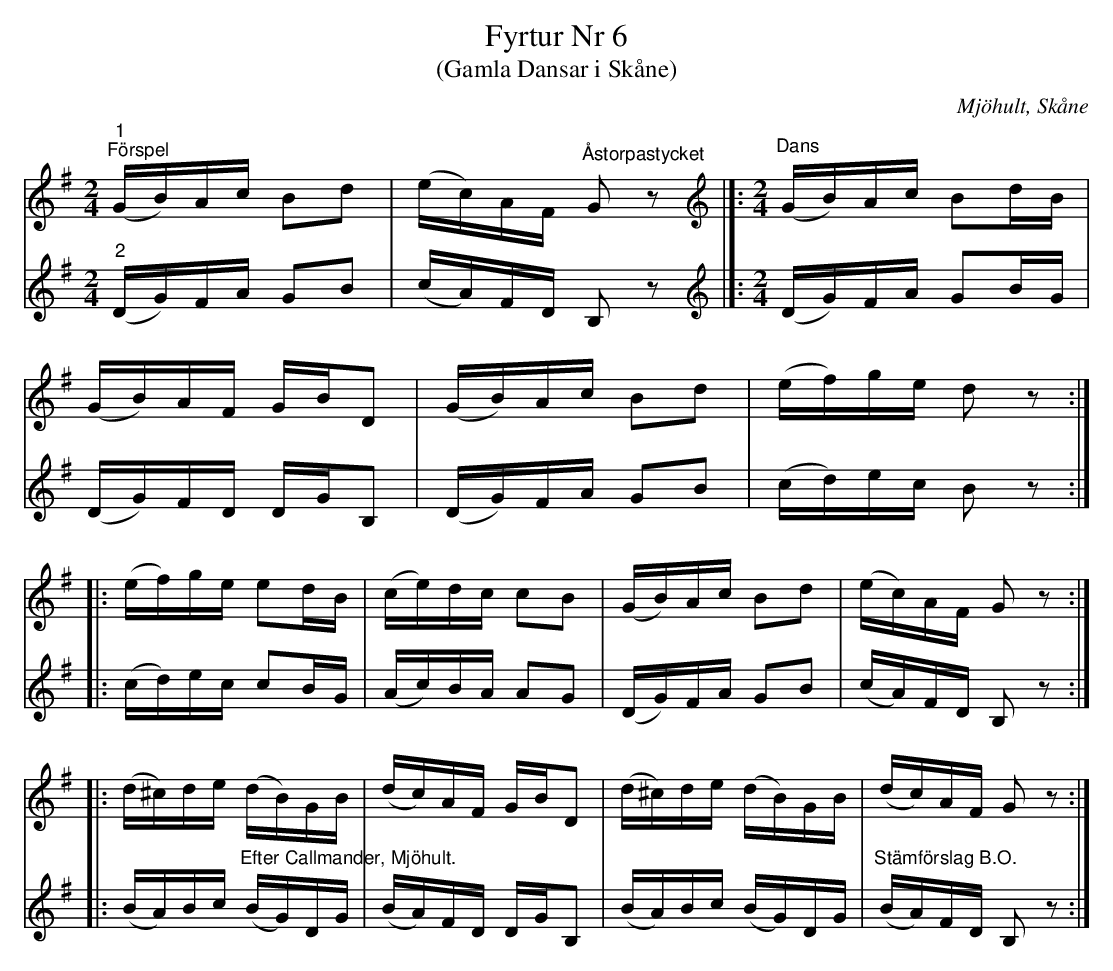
X:1
T:Fyrtur Nr 6
T:(Gamla Dansar i Skåne)
O:Mjöhult, Skåne
L:1/16
M:2/4
K:G
V:1
"^1""^Förspel" (GB)Ac B2d2 | (ec)AF"^Åstorpastycket" G2 z2 |]: [K:G][M:2/4][K:treble]"^Dans" (GB)Ac B2dB |
(GB)AF GBD2 | (GB)Ac B2d2 | (ef)ge d2 z2 ::
(ef)ge e2dB | (ce)dc c2B2 | (GB)Ac B2d2 | (ec)AF G2 z2 ::
(d^c)de (dB)GB | (dc)AF GBD2 | (d^c)de (dB)GB | (dc)AF G2 z2 :|
V:2
"^2" (DG)FA G2B2 | (cA)FD B,2 z2 |]:[K:G][M:2/4][K:treble] (DG)FA G2BG | (DG)FD DGB,2 |
(DG)FA G2B2 | (cd)ec B2 z2 :: (cd)ec c2BG | (Ac)BA A2G2 | (DG)FA G2B2 | (cA)FD B,2 z2 ::
(BA)Bc"^Efter Callmander, Mjöhult." (BG)DG | (BA)FD DGB,2 | (BA)Bc (BG)DG |
"^Stämförslag B.O." (BA)FD B,2 z2 :|
